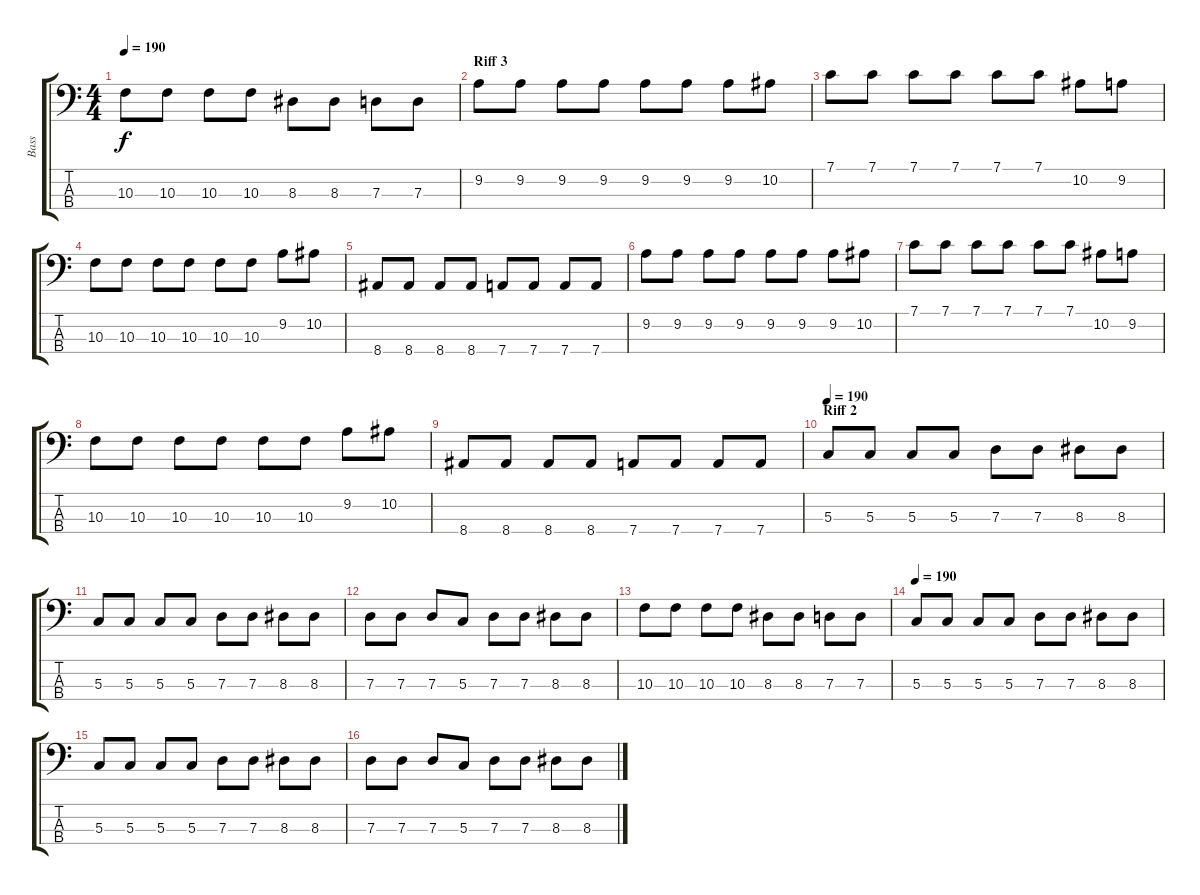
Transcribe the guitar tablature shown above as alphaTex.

\track ("Bass" "Bass") {instrument electricbassfinger}
\staff {score tabs}
\tuning (F2 C2 G1 D1) {hide}
\ts (4 4)
\tempo 190
\clef f4
\ks c
10.3.8{dy f} 10.3.8 10.3.8 10.3.8 8.3.8 8.3.8 7.3.8 7.3.8 |
\section ("" "Riff 3")
9.2.8 9.2.8 9.2.8 9.2.8 9.2.8 9.2.8 9.2.8 10.2.8 |
7.1.8 7.1.8 7.1.8 7.1.8 7.1.8 7.1.8 10.2.8 9.2.8 |
10.3.8 10.3.8 10.3.8 10.3.8 10.3.8 10.3.8 9.2.8 10.2.8 |
8.4.8 8.4.8 8.4.8 8.4.8 7.4.8 7.4.8 7.4.8 7.4.8 |
9.2.8 9.2.8 9.2.8 9.2.8 9.2.8 9.2.8 9.2.8 10.2.8 |
7.1.8 7.1.8 7.1.8 7.1.8 7.1.8 7.1.8 10.2.8 9.2.8 |
10.3.8 10.3.8 10.3.8 10.3.8 10.3.8 10.3.8 9.2.8 10.2.8 |
8.4.8 8.4.8 8.4.8 8.4.8 7.4.8 7.4.8 7.4.8 7.4.8 |
\section ("" "Riff 2")
\tempo 190
5.3.8 5.3.8 5.3.8 5.3.8 7.3.8 7.3.8 8.3.8 8.3.8 |
5.3.8 5.3.8 5.3.8 5.3.8 7.3.8 7.3.8 8.3.8 8.3.8 |
7.3.8 7.3.8 7.3.8 5.3.8 7.3.8 7.3.8 8.3.8 8.3.8 |
10.3.8 10.3.8 10.3.8 10.3.8 8.3.8 8.3.8 7.3.8 7.3.8 |
\tempo 190
5.3.8 5.3.8 5.3.8 5.3.8 7.3.8 7.3.8 8.3.8 8.3.8 |
5.3.8 5.3.8 5.3.8 5.3.8 7.3.8 7.3.8 8.3.8 8.3.8 |
7.3.8 7.3.8 7.3.8 5.3.8 7.3.8 7.3.8 8.3.8 8.3.8
